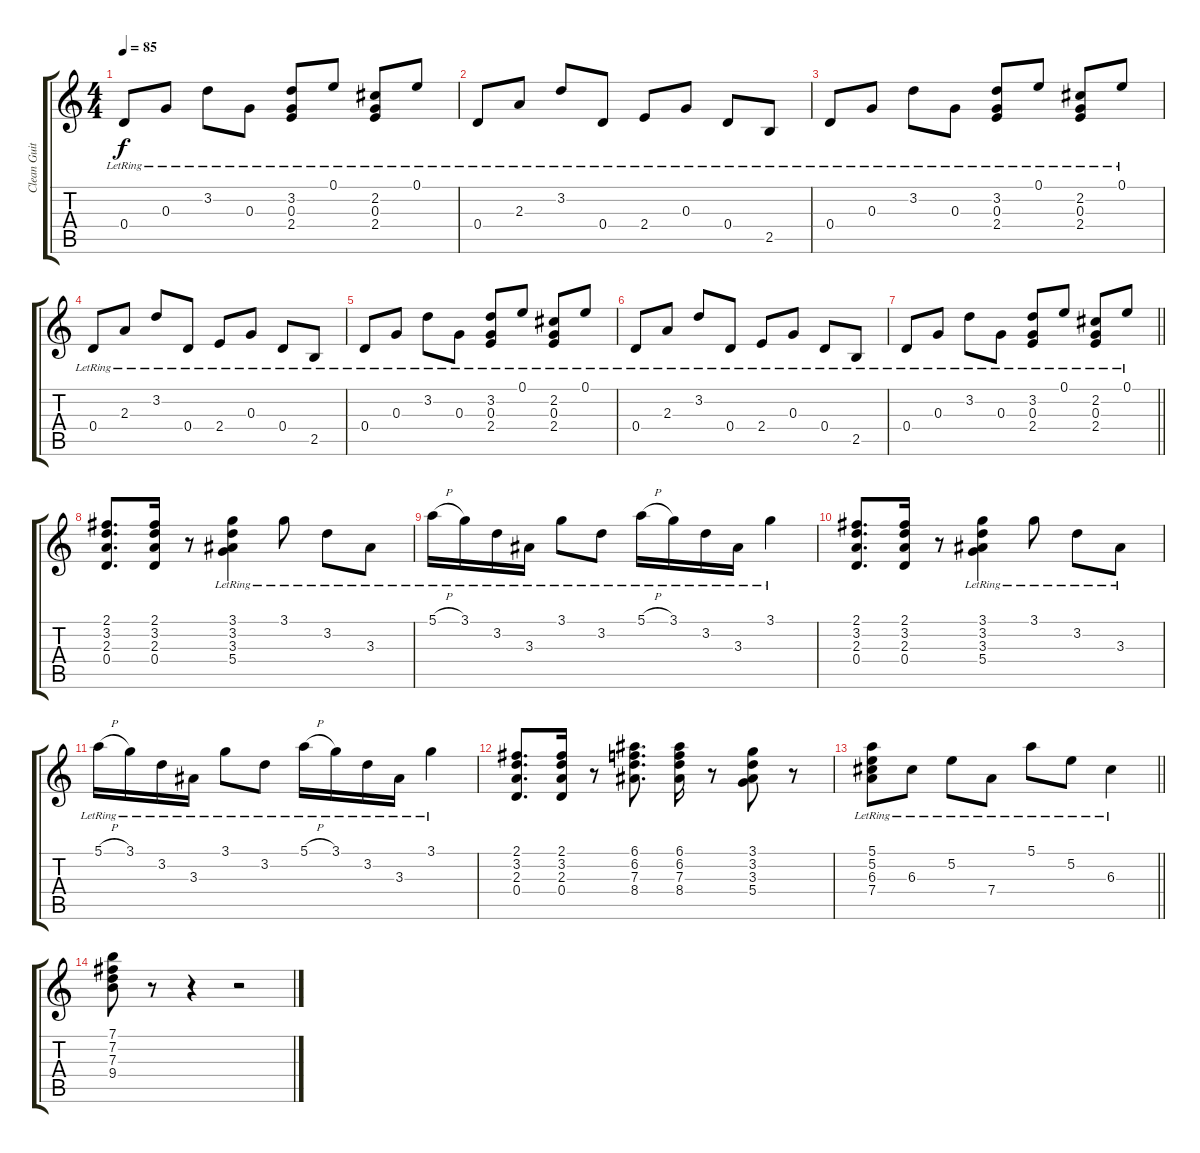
\track ("Clean Guitar 1" "Clean Guit") {instrument electricguitarclean}
\staff {score tabs}
\tuning (E4 B3 G3 D3 A2 E2) {hide}
\ts (4 4)
\tempo 85
\clef g2
\ks c
0.4{lr}.8{dy f} 0.3{lr}.8 3.2{lr}.8 0.3{lr}.8 (3.2{lr} 0.3{lr} 2.4{lr}).8 0.1{lr}.8 (2.2{lr} 0.3{lr} 2.4{lr}).8 0.1{lr}.8 |
0.4{lr}.8 2.3{lr}.8 3.2{lr}.8 0.4{lr}.8 2.4{lr}.8 0.3{lr}.8 0.4{lr}.8 2.5{lr}.8 |
0.4{lr}.8 0.3{lr}.8 3.2{lr}.8 0.3{lr}.8 (3.2{lr} 0.3{lr} 2.4{lr}).8 0.1{lr}.8 (2.2{lr} 0.3{lr} 2.4{lr}).8 0.1{lr}.8 |
0.4{lr}.8 2.3{lr}.8 3.2{lr}.8 0.4{lr}.8 2.4{lr}.8 0.3{lr}.8 0.4{lr}.8 2.5{lr}.8 |
0.4{lr}.8 0.3{lr}.8 3.2{lr}.8 0.3{lr}.8 (3.2{lr} 0.3{lr} 2.4{lr}).8 0.1{lr}.8 (2.2{lr} 0.3{lr} 2.4{lr}).8 0.1{lr}.8 |
0.4{lr}.8 2.3{lr}.8 3.2{lr}.8 0.4{lr}.8 2.4{lr}.8 0.3{lr}.8 0.4{lr}.8 2.5{lr}.8 |
\barLineRight lightlight
0.4{lr}.8 0.3{lr}.8 3.2{lr}.8 0.3{lr}.8 (3.2{lr} 0.3{lr} 2.4{lr}).8 0.1{lr}.8 (2.2{lr} 0.3{lr} 2.4{lr}).8 0.1{lr}.8 |
\section ("" "")
(2.1 3.2 2.3 0.4).8{d} (2.1 3.2 2.3 0.4).16 r.8 (3.1{lr} 3.2{lr} 3.3{lr} 5.4{lr}).4 3.1{lr}.8 3.2{lr}.8 3.3{lr}.8 |
5.1{h lr}.16 3.1{lr}.16 3.2{lr}.16 3.3{lr}.16 3.1{lr}.8 3.2{lr}.8 5.1{h lr}.16 3.1{lr}.16 3.2{lr}.16 3.3{lr}.16 3.1{lr}.4 |
(2.1 3.2 2.3 0.4).8{d} (2.1 3.2 2.3 0.4).16 r.8 (3.1{lr} 3.2{lr} 3.3{lr} 5.4{lr}).4 3.1{lr}.8 3.2{lr}.8 3.3{lr}.8 |
5.1{h lr}.16 3.1{lr}.16 3.2{lr}.16 3.3{lr}.16 3.1{lr}.8 3.2{lr}.8 5.1{h lr}.16 3.1{lr}.16 3.2{lr}.16 3.3{lr}.16 3.1{lr}.4 |
(2.1 3.2 2.3 0.4).8{d} (2.1 3.2 2.3 0.4).16 r.8 (6.1 6.2 7.3 8.4).8{d} (6.1 6.2 7.3 8.4).16 r.8 (3.1 3.2 3.3 5.4).8 r.8 |
\barLineRight lightlight
(5.1{lr} 5.2{lr} 6.3{lr} 7.4{lr}).8 6.3{lr}.8 5.2{lr}.8 7.4{lr}.8 5.1{lr}.8 5.2{lr}.8 6.3{lr}.4 |
\section ("" "")
(7.1 7.2 7.3 9.4).8 r.8 r.4 r.2
